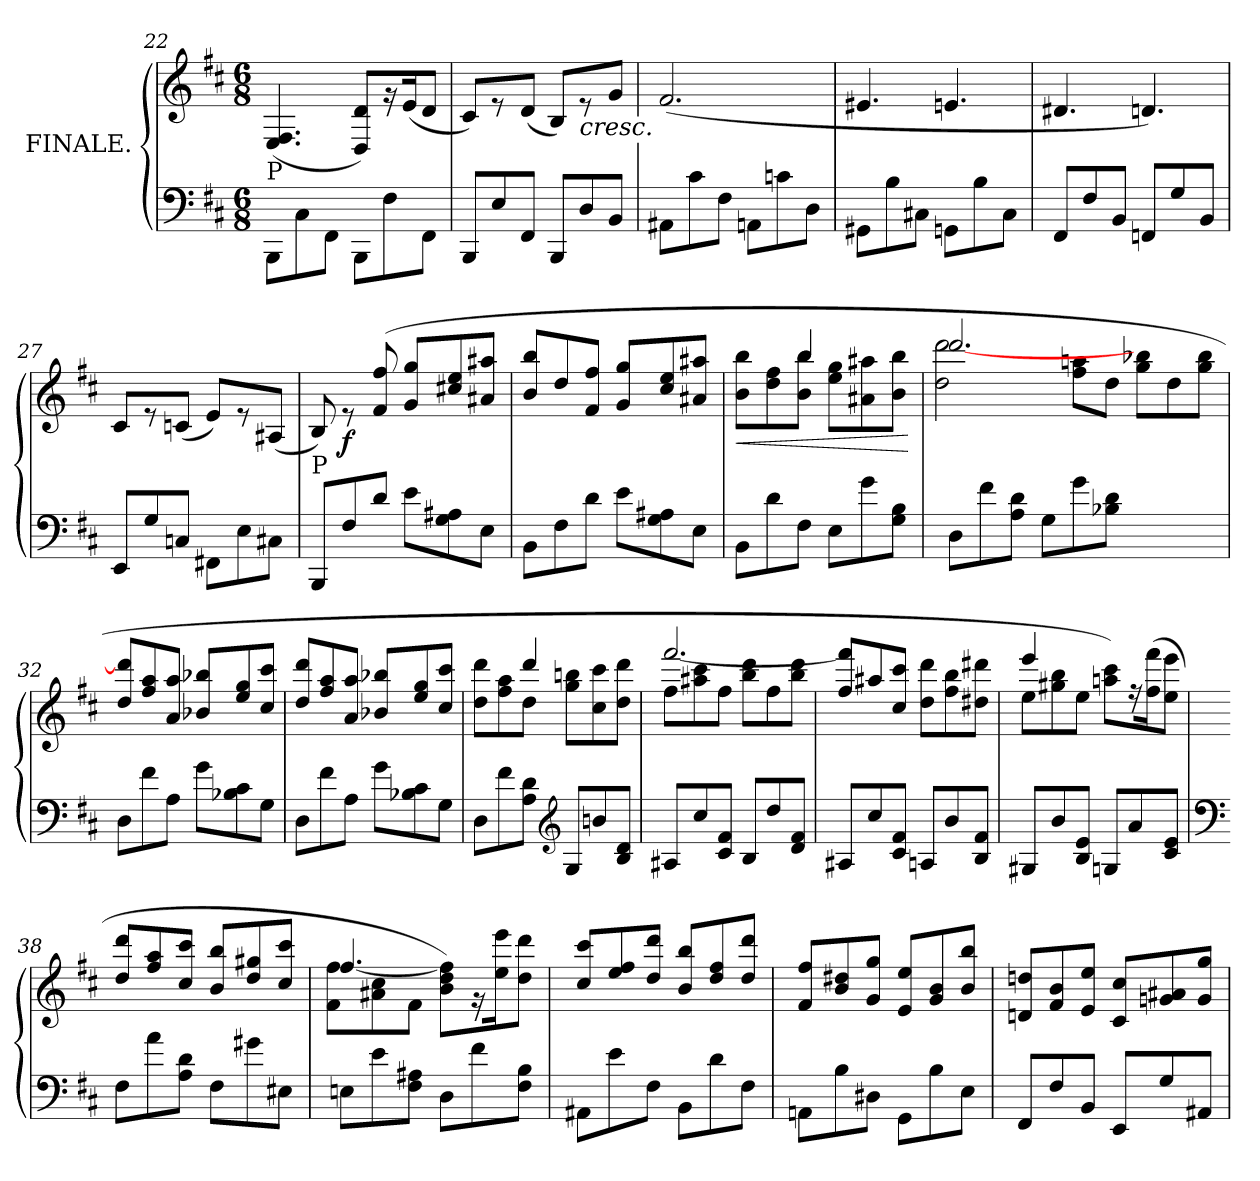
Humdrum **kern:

**kern	**kern	**dynam
*part1	*part1	*part1
*staff2	*staff1	*staff1/2
*I"FINALE.	*	*
*clefF4	*clefG2	*
*k[f#c#]	*k[f#c#]	*
*M6/8	*M6/8	*
=22	=22	=22
*	*^	*
!	!LO:TX:b:t=P	!	!
8BBB\L	2.ryy	(>4.E/ 4.F#/	.
8C#\	.	.	.
8FF#\J	.	.	.
8BBB\L	.	8D/ 8d/L)	.
8F#\	.	16rg	.
.	.	(<16e/K	.
8FF#\J	.	8d/J	.
=23	=23	=23	=23
8BBB/L	2.ryy	8c#/L)	.
8E/	.	8re	.
8FF#/J	.	(<8d/J	.
8BBB/L	.	8B/L)	.
!	!	!	!LO:HP:b
8D/	.	8re	<
8BB/J	.	8g/J	.
=24	=24	=24	=24
8AA#X\L	2.ryy	(>2.f#/	.
8c#\	.	.	.
8F#\J	.	.	.
8AAn\L	.	.	.
8cn\	.	.	.
8D\J	.	.	.
=25	=25	=25	=25
8GG#X\L	2.ryy	4.e#X/	.
8B\	.	.	.
8C#X\J	.	.	.
8GGn\L	.	4.en/	.
8B\	.	.	.
8C#\J	.	.	.
!!LO:LB:g=z	!!
=26	=26	=26	=26
8FF#/L	2.ryy	4.d#X/	.
8F#/	.	.	.
8BB/J	.	.	.
8FFn/L	.	4.dn/)	.
8G/	.	.	.
8BB/J	.	.	.
=27	=27	=27	=27
8EE/L	2.ryy	8c#/L	.
8G/	.	8re	.
8Cn/J	.	(<8cn/J	.
8FF#X\L	.	8e/L)	.
8E\	.	8re	.
8C#X\J	.	(<8A#X/J	.
=28	=28	=28	=28
!LO:TX:a:t=P	!	!	!
8BBB/L	2.ryy	8B/)	.
!	!	!	!LO:DY:b
8F#/	.	8r	f
8d/J	.	(>8f#/ 8ff#/	.
8e\L	.	8g/ 8gg/L	.
8G\ 8A#X\	.	8cc#X/ 8ee/	.
8E\J	.	8a#X/ 8aa#X/J	.
=29	=29	=29	=29
8BB\L	2.ryy	8b/ 8bb/L	.
8F#\	.	8dd/	.
8d\J	.	8f#/ 8ff#/J	.
8e\L	.	8g/ 8gg/L	.
8G\ 8A#X\	.	8cc#/ 8ee/	.
8E\J	.	8a#X/ 8aa#X/J	.
=30	=30	=30	=30
!	!	!	!LO:HP:b
*	*	*^	*
8BB\L	2.ryy	4ryy	8b\ 8bb\L	<
8d\	.	.	8dd\ 8ff#\	.
8F#\J	.	4bb/	8b\ 8bb\J	.
8E\L	.	.	8ee\ 8gg\L	.
8g\	.	4ryy	8a#X\ 8aa#X\	.
8G\ 8B\J	.	.	8b\ 8bb\J	.
*	*v	*v	*v	*
.	.	[
!!LO:PB:g=z
=31	=31	=31
*	*^	*
*	*	*^	*
8D\L	2.ryy	[2.ddd/	2dd\ 2ddd\	.
8f#\	.	.	.	.
8A\ 8d\J	.	.	.	.
8G\L	.	.	.	.
8g\	.	.	8ff#\ 8aan\L	.
8B-X\ 8d\J	.	.	8dd\J	.
4.ryy	4.ryy	4.ryy	8gg\ 8bb-X\L	.
.	.	.	8dd\	.
.	.	.	8gg\ 8bb-\J	.
*	*	*v	*v	*
=32	=32	=32	=32
8D\L	2.ryy	8dd/ 8ddd/]L	.
8f#\	.	8ff#/ 8aa/	.
8A\J	.	8a/ 8aa/J	.
8g\L	.	8b-X/ 8bb-X/L	.
8B-X\ 8c#\	.	8ee/ 8gg/	.
8G\J	.	8cc#/ 8ccc#/J	.
=33	=33	=33	=33
8D\L	2.ryy	8dd/ 8ddd/L	.
8f#\	.	8ff#/ 8aa/	.
8A\J	.	8a/ 8aa/J	.
8g\L	.	8b-X/ 8bb-X/L	.
8B-X\ 8c#\	.	8ee/ 8gg/	.
8G\J	.	8cc#/ 8ccc#/J	.
=34	=34	=34	=34
*	*	*^	*
8D\L	2.ryy	4ryy	8dd\ 8ddd\L	.
8f#\	.	.	8ff#\ 8aa\	.
8A\ 8d\J	.	4ddd/	8dd\J	.
*clefG2	*	*	*	*
8G/L	.	.	8gg\ 8bbn\L	.
8bn/	.	4ryy	8cc#\ 8ccc#\	.
8B/ 8d/J	.	.	8dd\ 8ddd\J	[
!!LO:LB:g=z	!!	!!
=35	=35	=35	=35	=35
8A#X/L	2.ryy	[2.fff#/	8ff#\L	.
8cc#/	.	.	8aa#X\ 8ccc#\	.
8c#/ 8f#/J	.	.	8ff#\J	.
8B/L	.	.	8bb\ 8ddd\L	.
8dd/	.	.	8ff#\	.
8d/ 8f#/J	.	.	8bb\ 8ddd\J	.
*	*	*v	*v	*
=36	=36	=36	=36
8A#X/L	2.ryy	8ff#/ 8fff#/]L	.
8cc#/	.	8aa#X/	.
8c#/ 8f#/J	.	8cc#/ 8ccc#/J	.
8An/L	.	8dd\ 8ddd\L	.
8b/	.	8ff#\ 8bb\	.
8B/ 8f#/J	.	8dd#X\ 8ddd#X\J	.
=37	=37	=37	=37
*	*	*^	*
8G#X/L	2.ryy	4eee/	8ee\L	.
8b/	.	.	8gg#X\ 8bb\	.
8B/ 8e/J	.	8ryy	8ee\J	.
8Gn/L	.	8aan\ 8ccc#\L)	4.ryy	.
8a/	.	16rff	.	.
.	.	(>16ff#\ 16fff#\K	.	.
8c#/ 8e/J	.	8ee\ 8eee\J	.	.
*	*v	*v	*v	*
=38	=38	=38
*clefF4	*	*
*	*^	*
8F#\L	2.ryy	8dd/ 8ddd/L	.
8a\	.	8ff#/ 8aa/	.
8A\ 8d\J	.	8cc#/ 8ccc#/J	.
8F#\L	.	8b/ 8bb/L	.
8g#X\	.	8dd/ 8gg#X/	.
8E#X\J	.	8cc#/ 8ccc#/J	.
!!LO:LB:g=z
=39	=39	=39	=39
*	*	*^	*
8En\L	2.ryy	[4.ff#/	8f#\ 8ff#\L	.
8e\	.	.	8a#X\ 8cc#\	.
8F#\ 8A#X\J	.	.	8f#\J	.
8D\L	.	8b\ 8dd\ 8ff#\]L)	4.ryy	.
8f#\	.	16r	.	.
.	.	16ee\ 16eee\K	.	.
8F#\ 8B\J	.	8dd\ 8ddd\J	.	.
*	*	*v	*v	*
=40	=40	=40	=40
8AA#X\L	2.ryy	8cc#/ 8ccc#/L	.
8e\	.	8ee/ 8ff#/	.
8F#\J	.	8dd/ 8ddd/J	.
8BB\L	.	8b/ 8bb/L	.
8d\	.	8dd/ 8ff#/	.
8F#\J	.	8dd/ 8ddd/J	.
=41	=41	=41	=41
8AAn\L	2.ryy	8f#/ 8ff#/L	.
8B\	.	8b/ 8dd#X/	.
8D#X\J	.	8g/ 8gg/J	.
8GG\L	.	8e/ 8ee/L	.
8B\	.	8g/ 8b/	.
8E\J	.	8b/ 8bb/J	.
=42	=42	=42	=42
8FF#/L	2.ryy	8dn/ 8ddn/L	.
8F#/	.	8f#/ 8b/	.
8BB/J	.	8e/ 8ee/J	.
8EE/L	.	8c#/ 8cc#/L	.
8G/	.	8gn/ 8a#X/	.
8AA#X/J	.	8g/ 8gg/J	.
*	*v	*v	*
=	=	=
*-	*-	*-
